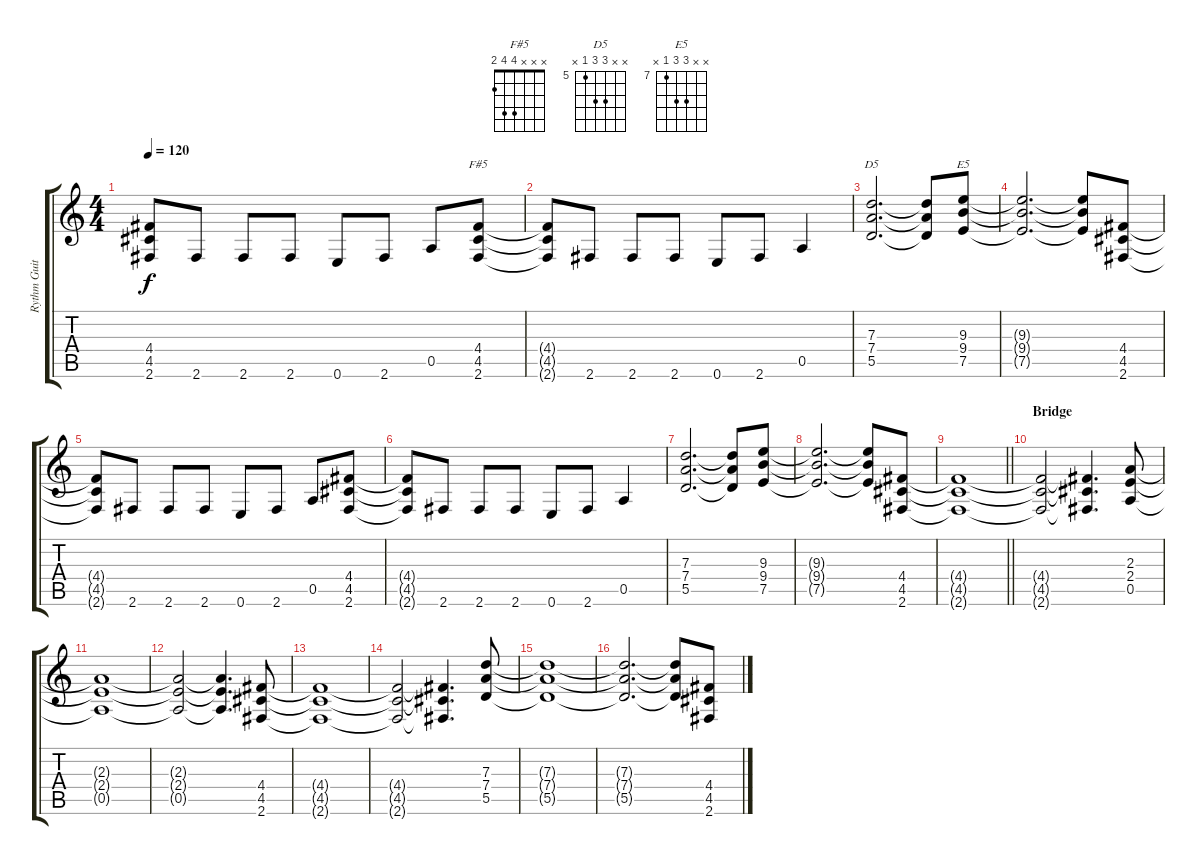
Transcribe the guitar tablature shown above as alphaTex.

\track ("Rythm Guitar" "Rythm Guit") {instrument distortionguitar}
\staff {score tabs}
\tuning (E4 B3 G3 D3 A2 E2) {hide}
\chord ("F#5" x x x 4 4 2)
\chord ("D5" x x 7 7 5 x) {firstfret 5}
\chord ("E5" x x 9 9 7 x) {firstfret 7}
\ts (4 4)
\tempo 120
\clef g2
\ks c
(4.4{t} 4.5{t} 2.6{t}).8{dy f} 2.6.8 2.6.8 2.6.8 0.6.8 2.6.8 0.5.8 (4.4 4.5 2.6).8{ch "F#5"} |
(4.4{t} 4.5{t} 2.6{t}).8 2.6.8 2.6.8 2.6.8 0.6.8 2.6.8 0.5.4 |
(7.3 7.4 5.5).2{d ch "D5"} (7.3{t} 7.4{t} 5.5{t}).8 (9.3 9.4 7.5).8{ch "E5"} |
(9.3{t} 9.4{t} 7.5{t}).2{d} (9.3{t} 9.4{t} 7.5{t}).8 (4.4 4.5 2.6).8 |
(4.4{t} 4.5{t} 2.6{t}).8 2.6.8 2.6.8 2.6.8 0.6.8 2.6.8 0.5.8 (4.4 4.5 2.6).8 |
(4.4{t} 4.5{t} 2.6{t}).8 2.6.8 2.6.8 2.6.8 0.6.8 2.6.8 0.5.4 |
(7.3 7.4 5.5).2{d} (7.3{t} 7.4{t} 5.5{t}).8 (9.3 9.4 7.5).8 |
(9.3{t} 9.4{t} 7.5{t}).2{d} (9.3{t} 9.4{t} 7.5{t}).8 (4.4 4.5 2.6).8 |
\barLineRight lightlight
(4.4{t} 4.5{t} 2.6{t}).1 |
\section ("" "Bridge")
(4.4{t} 4.5{t} 2.6{t}).2 (4.4{t} 4.5{t} 2.6{t}).4{d} (2.3 2.4 0.5).8 |
(2.3{t} 2.4{t} 0.5{t}).1 |
(2.3{t} 2.4{t} 0.5{t}).2 (2.3{t} 2.4{t} 0.5{t}).4{d} (4.4 4.5 2.6).8 |
(4.4{t} 4.5{t} 2.6{t}).1 |
(4.4{t} 4.5{t} 2.6{t}).2 (4.4{t} 4.5{t} 2.6{t}).4{d} (7.3 7.4 5.5).8 |
(7.3{t} 7.4{t} 5.5{t}).1 |
(7.3{t} 7.4{t} 5.5{t}).2{d} (7.3{t} 7.4{t} 5.5{t}).8 (4.4 4.5 2.6).8
